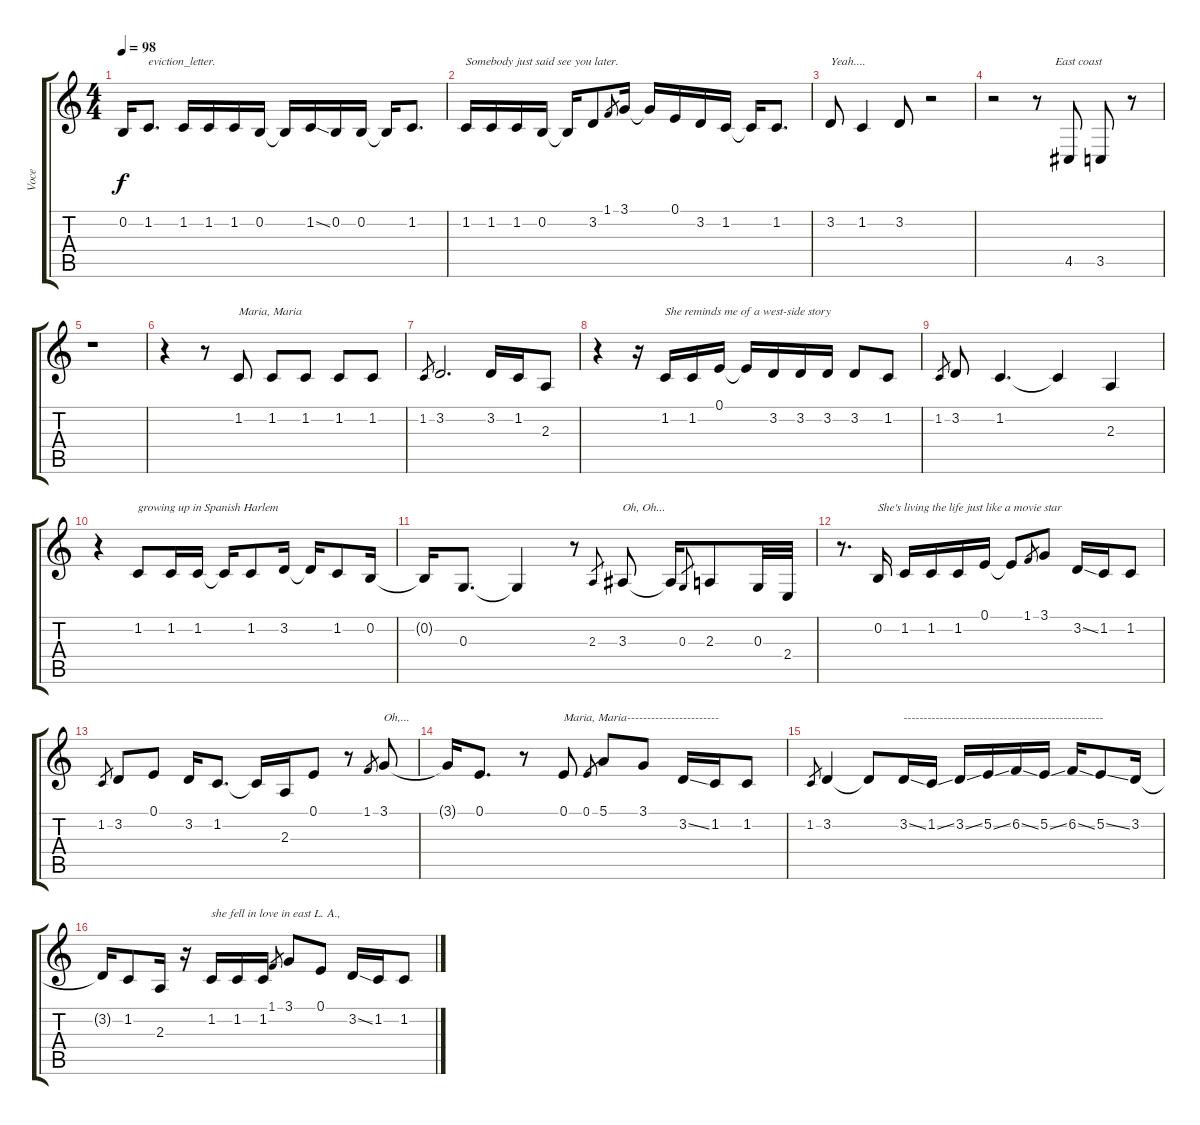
\track ("Voce" "Voce") {instrument altosax}
\staff {score tabs}
\tuning (E4 B3 G3 D3 A2 E2) {hide}
\ts (4 4)
\tempo 98
\clef g2
\ks c
0.2.16{dy f} 1.2.8{d txt "eviction_letter."} 1.2.16 1.2.16 1.2.16 0.2.16 0.2{t}.16 1.2{ss}.16 0.2.16 0.2.16 0.2{t}.16 1.2.8{d} |
1.2.16{txt "Somebody just said see you later."} 1.2.16 1.2.16 0.2.16 0.2{t}.16 3.2.8 1.1.8{gr} 3.1.16 3.1{t}.16 0.1.16 3.2.16 1.2.16 1.2{t}.16 1.2.8{d} |
3.2.8{txt "Yeah...."} 1.2.4 3.2.8 r.2 |
r.2 r.8{txt "      East coast"} 4.5.8 3.5.8 r.8 |
r.1 |
r.4 r.8 1.2.8{txt "Maria, Maria"} 1.2.8 1.2.8 1.2.8 1.2.8 |
1.2.8{gr} 3.2.2{d} 3.2.16 1.2.16 2.3.8 |
r.4 r.16 1.2.16{txt "She reminds me of a west-side story"} 1.2.16 0.1.16 0.1{t}.16 3.2.16 3.2.16 3.2.16 3.2.8 1.2.8 |
1.2.8{gr} 3.2.8 1.2.4{d} 1.2{t}.4 2.3.4 |
r.4 1.2.8{txt "growing up in Spanish Harlem"} 1.2.16 1.2.16 1.2{t}.16 1.2.8 3.2.16 3.2{t}.16 1.2.8 0.2.16 |
0.2{t}.16 0.3.8{d} 0.3{t}.4 r.8 2.3.8{gr} 3.3.8{txt "Oh, Oh..."} 3.3{t}.16 0.3.8{gr} 2.3.8 0.3.32 2.4.32 |
r.8{d} 0.2.16{txt "She's living the life just like a movie star"} 1.2.16 1.2.16 1.2.16 0.1.16 0.1{t}.8 1.1.8{gr} 3.1.8 3.2{ss}.16 1.2.16 1.2.8 |
1.2.8{gr} 3.2.8 0.1.8 3.2.16 1.2.8{d} 1.2{t}.16 2.3.16 0.1.8 r.8 1.1.8{gr} 3.1.8{txt "Oh,..."} |
3.1{t}.16 0.1.8{d} r.8 0.1.8{txt "Maria, Maria-----------------------"} 0.1.8{gr} 5.1.8 3.1.8 3.2{ss}.16 1.2.16 1.2.8 |
1.2.8{gr} 3.2.4 3.2{t}.8 3.2{ss}.16{txt "--------------------------------------------------"} 1.2{ss}.16 3.2{ss}.16 5.2{ss}.16 6.2{ss}.16 5.2{ss}.16 6.2{ss}.16 5.2{ss}.8 3.2.16 |
3.2{t}.16 1.2.8 2.3.16 r.16 1.2.16{txt "she fell in love in east L. A.,"} 1.2.16 1.2.16 1.1.8{gr} 3.1.8 0.1.8 3.2{ss}.16 1.2.16 1.2.8
